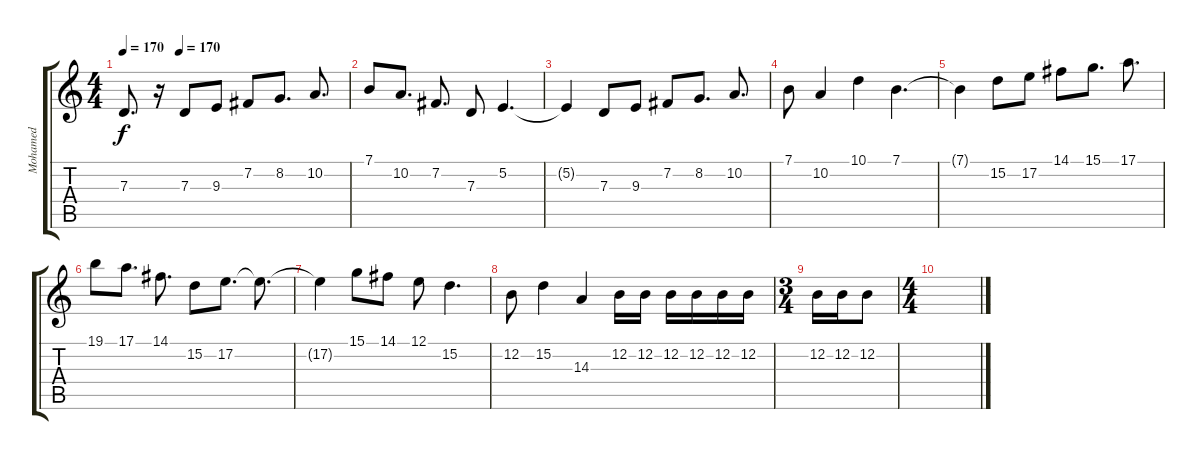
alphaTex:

\track ("Mohamed" "Mohamed") {instrument violin}
\staff {score tabs}
\tuning (E4 B3 G3 D3 A2 E2) {hide}
\ts (4 4)
\tempo 170
\tempo (170 0.25)
\clef g2
\ks c
7.3{t}.8{d dy f} r.16 7.3.8 9.3.8 7.2.8 8.2.8{d} 10.2.8{d} |
7.1.8 10.2.8{d} 7.2.8{d} 7.3.8 5.2.4{d} |
5.2{t}.4 7.3.8 9.3.8 7.2.8 8.2.8{d} 10.2.8{d} |
7.1.8 10.2.4 10.1.4 7.1.4{d} |
7.1{t}.4 15.2.8 17.2.8 14.1.8 15.1.8{d} 17.1.8{d} |
19.1.8 17.1.8{d} 14.1.8{d} 15.2.8 17.2.8{d} 17.2{t}.8{d} |
17.2{t}.4 15.1.8 14.1.8 12.1.8 15.2.4{d} |
12.2.8 15.2.4 14.3.4 12.2.16 12.2.16 12.2.16 12.2.16 12.2.16 12.2.16 |
\ts (3 4)
12.2.16 12.2.16 12.2.8 |
\ts (4 4)
